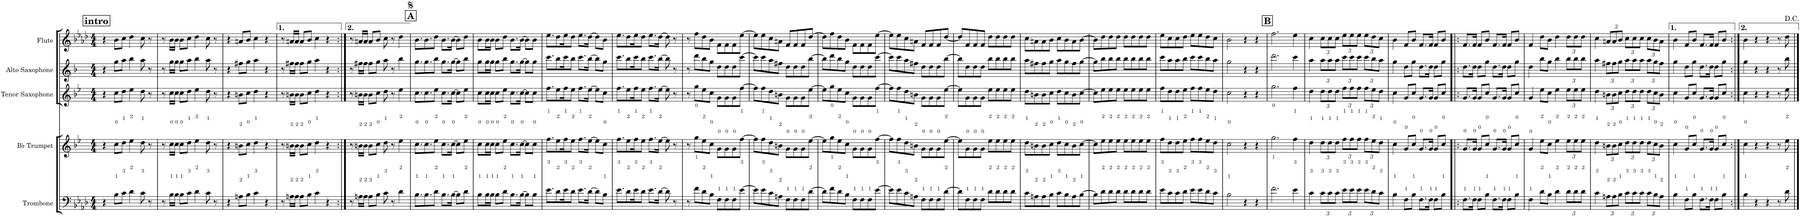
**kern	**kern	**kern	**kern	**kern
*part5	*part4	*part3	*part2	*part1
*staff5	*staff4	*staff3	*staff2	*staff1
*I"Trombone	*I"Bb Trumpet	*I"Tenor Saxophone	*I"Alto Saxophone	*I"Flute
*I'Tbn.	*I'Bb Tpt.	*I'T. Sax.	*I'A. Sax.	*I'Fl.
*clefF4	*clefG2	*clefG2	*clefG2	*clefG2
*	*Trd1c2	*Trd8c14	*Trd5c9	*
*k[b-e-a-d-]	*k[b-e-]	*k[b-e-]	*k[b-]	*k[b-e-a-d-]
*M4/4	*M4/4	*M4/4	*M4/4	*M4/4
!!LO:REH:place=s1:a:B:cj:fs=14:t=intro
=1	=1	=1	=1	=1
4r	4r	4r	4r	4r
8B-\L	8cc\L	8cc\L	8gg\L	8b-\L
8c\J	8dd\J	8dd\J	8aa\J	8cc\J
4d-\	4ee-\	4ee-\	4bb-\	4dd-\
8c\	8dd\	8dd\	8aa\	8cc\
8r	8r	8r	8r	8r
=2	=2	=2	=2	=2
8r	8r	8r	8r	8r
16B-\LL	16cc\LL	16cc\LL	16gg\LL	16b-\LL
16B-\JJ	16cc\JJ	16cc\JJ	16gg\JJ	16b-\JJ
8B-\L	8cc\L	8cc\L	8gg\L	8b-\L
8c\J	8dd\J	8dd\J	8aa\J	8cc\J
4d-\	4ee-\	4ee-\	4bb-\	4dd-\
8c\	8dd\	8dd\	8aa\	8cc\
8r	8r	8r	8r	8r
=3	=3	=3	=3	=3
4r	4r	4r	4r	4r
8An\L	8bn\L	8bn\L	8ff#X\L	8an/L
8B-\J	8cc\J	8cc\J	8gg\J	8b-/J
4c\	4dd\	4dd\	4aa\	4cc\
4r	4r	4r	4r	4r
=4	=4	=4	=4	=4
8r	8r	8r	8r	8r
16An\LL	16bn\LL	16bn\LL	16ff#X\LL	16an/LL
16A\JJ	16b\JJ	16b\JJ	16ff#\JJ	16a/JJ
8A\L	8b\L	8b\L	8ff#\L	8a/L
8B-\J	8cc\J	8cc\J	8gg\J	8b-/J
4c\	4dd\	4dd\	4aa\	4cc\
4r	4r	4r	4r	4r
=5:|!	=5:|!	=5:|!	=5:|!	=5:|!
8r	8r	8r	8r	8r
16An\LL	16bn\LL	16bn\LL	16ff#X\LL	16an/LL
16A\JJ	16b\JJ	16b\JJ	16ff#\JJ	16a/JJ
8A\L	8b\L	8b\L	8ff#\L	8a/L
8B-\J	8cc\J	8cc\J	8gg\J	8b-/J
8c\	8dd\	8dd\	8aa\	8cc\
8r	8r	8r	8r	8r
4d-\	4ee-\	4ee-\	4bb-\	4dd-\
!!LO:REH:place=s1:a:B:cj:fs=14:t=A
=6	=6	=6	=6	=6
8.B-\L	8.cc\L	8.cc\L	8.gg\L	8.b-\L
8.B-\	8.cc\	8.cc\	8.gg\	8.b-\
8d-\J	8ee-\J	8ee-\J	8bb-\J	8dd-\J
8.B-\L	8.cc\L	8.cc\L	8.gg\L	8.b-\L
[16B-\Jk	[16cc\Jk	[16cc\Jk	[16gg\Jk	[16b-\Jk
8B-\L]	8cc\L]	8cc\L]	8gg\L]	8b-\L]
8d-\J	8ee-\J	8ee-\J	8bb-\J	8dd-\J
=7	=7	=7	=7	=7
8B-\L	8cc\L	8cc\L	8gg\L	8b-\L
16B-\L	16cc\L	16cc\L	16gg\L	16b-\L
16B-\JJ	16cc\JJ	16cc\JJ	16gg\JJ	16b-\JJ
8B-\L	8cc\L	8cc\L	8gg\L	8b-\L
8d-\J	8ee-\J	8ee-\J	8bb-\J	8dd-\J
8.B-\L	8.cc\L	8.cc\L	8.gg\L	8.b-\L
[16B-\Jk	[16cc\Jk	[16cc\Jk	[16gg\Jk	[16b-\Jk
8B-\L]	8cc\L]	8cc\L]	8gg\L]	8b-\L]
8B-\J	8cc\J	8cc\J	8gg\J	8b-\J
=8	=8	=8	=8	=8
8.e-\L	8.ff\L	8.ff\L	8.ccc\L	8.ee-\L
8d-\	8ee-\	8ee-\	8bb-\	8dd-\
16e-\K	16ff\K	16ff\K	16ccc\K	16ee-\K
8d-\J	8ee-\J	8ee-\J	8bb-\J	8dd-\J
8.e-\L	8.ff\L	8.ff\L	8.ccc\L	8.ee-\L
[16d-\Jk	[16ee-\Jk	[16ee-\Jk	[16bb-\Jk	[16dd-\Jk
8d-\L]	8ee-\L]	8ee-\L]	8bb-\L]	8dd-\L]
8B-\J	8cc\J	8cc\J	8gg\J	8b-\J
=9	=9	=9	=9	=9
8.e-\L	8.ff\L	8.ff\L	8.ccc\L	8.ee-\L
8d-\	8ee-\	8ee-\	8bb-\	8dd-\
16e-\K	16ff\K	16ff\K	16ccc\K	16ee-\K
8d-\J	8ee-\J	8ee-\J	8bb-\J	8dd-\J
8.e-\L	8.ff\L	8.ff\L	8.ccc\L	8.ee-\L
[16d-\Jk	[16ee-\Jk	[16ee-\Jk	[16bb-\Jk	[16dd-\Jk
8d-\]	8ee-\]	8ee-\]	8bb-\]	8dd-\]
8r	8r	8r	8r	8r
=10	=10	=10	=10	=10
8r	8r	8r	8r	8r
8f\L	8gg\L	8gg\L	8ddd\L	8ff\L
8d-\	8ee-\	8ee-\	8bb-\	8dd-\
8B-\J	8cc\J	8cc\J	8gg\J	8b-\J
8F\L	8g\L	8g\L	8dd\L	8f\L
8F\	8g\	8g\	8dd\	8f\
8F\	8g\	8g\	8dd\	8f\
[8e-\J	[8ff\J	[8ff\J	[8ccc\J	[8ee-\J
=11	=11	=11	=11	=11
8e-\L]	8ff\L]	8ff\L]	8ccc\L]	8ee-\L]
8e-\	8ff\	8ff\	8ccc\	8ee-\
8c\	8dd\	8dd\	8aa\	8cc\
8An\J	8bn\J	8bn\J	8ff#X\J	8an\J
8F\L	8g\L	8g\L	8dd\L	8f/L
8F\	8g\	8g\	8dd\	8f/
8F\	8g\	8g\	8dd\	8f/
[8d-\J	[8ee-\J	[8ee-\J	[8bb-\J	[8dd-/J
=12	=12	=12	=12	=12
8d-\L]	8ee-\L]	8ee-\L]	8bb-\L]	8dd-\L]
8f\	8gg\	8gg\	8ddd\	8ff\
8d-\	8ee-\	8ee-\	8bb-\	8dd-\
8B-\J	8cc\J	8cc\J	8gg\J	8b-\J
8F\L	8g\L	8g\L	8dd\L	8f\L
8F\	8g\	8g\	8dd\	8f\
8F\	8g\	8g\	8dd\	8f\
[8e-\J	[8ff\J	[8ff\J	[8ccc\J	[8ee-\J
=13	=13	=13	=13	=13
8e-\L]	8ff\L]	8ff\L]	8ccc\L]	8ee-\L]
8e-\	8ff\	8ff\	8ccc\	8ee-\
8c\	8dd\	8dd\	8aa\	8cc\
8An\J	8bn\J	8bn\J	8ff#X\J	8an\J
8F\L	8g\L	8g\L	8dd\L	8f/L
8F\	8g\	8g\	8dd\	8f/
8F\	8g\	8g\	8dd\	8f/
[8d-\J	[8ee-\J	[8ee-\J	[8bb-\J	[8dd-/J
=14	=14	=14	=14	=14
8d-\L]	8ee-\L]	8ee-\L]	8bb-\L]	8dd-/L]
8F\	8g\	8g\	8dd\	8f/
8F\	8g\	8g\	8dd\	8f/
8F\J	8g\J	8g\J	8dd\J	8f/J
8d-\L	8ee-\L	8ee-\L	8bb-\L	8dd-\L
8d-\	8ee-\	8ee-\	8bb-\	8dd-\
8d-\	8ee-\	8ee-\	8bb-\	8dd-\
8d-\J	8ee-\J	8ee-\J	8bb-\J	8dd-\J
=15	=15	=15	=15	=15
8c\L	8dd\L	8dd\L	8aa\L	8cc\L
8An\	8bn\	8bn\	8ff#X\	8an\
8A\	8b\	8b\	8ff#\	8a\
8B-\J	8cc\J	8cc\J	8gg\J	8b-\J
8c\L	8dd\L	8dd\L	8aa\L	8cc\L
8B-\	8cc\	8cc\	8gg\	8b-\
8A\	8b\	8b\	8ff#\	8a\
[8B-\J	[8cc\J	[8cc\J	[8gg\J	[8b-\J
=16	=16	=16	=16	=16
8B-\L]	8cc\L]	8cc\L]	8gg\L]	8b-\L]
8d-\	8ee-\	8ee-\	8bb-\	8dd-\
8d-\	8ee-\	8ee-\	8bb-\	8dd-\
8d-\J	8ee-\J	8ee-\J	8bb-\J	8dd-\J
8d-\L	8ee-\L	8ee-\L	8bb-\L	8dd-\L
8d-\	8ee-\	8ee-\	8bb-\	8dd-\
8d-\	8ee-\	8ee-\	8bb-\	8dd-\
8d-\J	8ee-\J	8ee-\J	8bb-\J	8dd-\J
=17	=17	=17	=17	=17
8e-\L	8ff\L	8ff\L	8ccc\L	8ee-\L
8c\	8dd\	8dd\	8aa\	8cc\
8c\	8dd\	8dd\	8aa\	8cc\
8d-\J	8ee-\J	8ee-\J	8bb-\J	8dd-\J
8e-\L	8ff\L	8ff\L	8ccc\L	8ee-\L
8e-\	8ff\	8ff\	8ccc\	8ee-\
8d-\	8ee-\	8ee-\	8bb-\	8dd-\
8c\J	8dd\J	8dd\J	8aa\J	8cc\J
=18	=18	=18	=18	=18
2B-\	2cc\	2cc\	2gg\	2b-\
4r	4r	4r	4r	4r
4r	4r	4r	4r	4r
!!LO:REH:place=s1:a:B:cj:fs=14:t=B
=19	=19	=19	=19	=19
2.f\	2.gg\	2.gg\	2.ddd\	2.ff\
4e-\	4ff\	4ff\	4ccc\	4ee-\
=20	=20	=20	=20	=20
4c\	4dd\	4dd\	4aa\	4cc\
*Xbrackettup	*Xbrackettup	*Xbrackettup	*Xbrackettup	*Xbrackettup
12c\L	12dd\L	12dd\L	12aa\L	12cc\L
12c\	12dd\	12dd\	12aa\	12cc\
12c\J	12dd\J	12dd\J	12aa\J	12cc\J
12e-\L	12ff\L	12ff\L	12ccc\L	12ee-\L
12e-\	12ff\	12ff\	12ccc\	12ee-\
12e-\J	12ff\J	12ff\J	12ccc\J	12ee-\J
12e-\L	12ff\L	12ff\L	12ccc\L	12ee-\L
12d-\	12ee-\	12ee-\	12bb-\	12dd-\
12c\J	12dd\J	12dd\J	12aa\J	12cc\J
=21	=21	=21	=21	=21
4B-\	4cc\	4cc\	4gg\	4b-\
8F\L	8g/L	8g/L	8dd\L	8f/L
8B-\J	8cc/J	8cc/J	8gg\J	8b-/J
8.F\L	8.g/L	8.g/L	8.dd\L	8.f/L
16F\Jk	16g/Jk	16g/Jk	16dd\Jk	16f/Jk
8F\L	8g/L	8g/L	8dd\L	8f/L
8B-\J	8cc/J	8cc/J	8gg\J	8b-/J
=22!|:	=22!|:	=22!|:	=22!|:	=22!|:
8.F\L	8.g/L	8.g/L	8.dd\L	8.f/L
16F\Jk	16g/Jk	16g/Jk	16dd\Jk	16f/Jk
8F\L	8g/L	8g/L	8dd\L	8f/L
8B-\J	8cc/J	8cc/J	8gg\J	8b-/J
8.F\L	8.g/L	8.g/L	8.dd\L	8.f/L
16F\Jk	16g/Jk	16g/Jk	16dd\Jk	16f/Jk
8F\L	8g/L	8g/L	8dd\L	8f/L
8B-\J	8cc/J	8cc/J	8gg\J	8b-/J
=23	=23	=23	=23	=23
4F\	4g/	4g/	4dd\	4f/
8d-\L	8ee-\L	8ee-\L	8bb-\L	8dd-\L
8B-\J	8cc\J	8cc\J	8gg\J	8b-\J
4d-\	4ee-\	4ee-\	4bb-\	4dd-\
12d-\L	12ee-\L	12ee-\L	12bb-\L	12dd-\L
12d-\	12ee-\	12ee-\	12bb-\	12dd-\
12d-\J	12ee-\J	12ee-\J	12bb-\J	12dd-\J
=24	=24	=24	=24	=24
4c\	4dd\	4dd\	4aa\	4cc\
12An\L	12bn\L	12bn\L	12ff#X\L	12an/L
12A\	12b\	12b\	12ff#\	12a/
12B-\J	12cc\J	12cc\J	12gg\J	12b-/J
12c\L	12dd\L	12dd\L	12aa\L	12cc\L
12c\	12dd\	12dd\	12aa\	12cc\
12c\J	12dd\J	12dd\J	12aa\J	12cc\J
12c\L	12dd\L	12dd\L	12aa\L	12cc\L
12B-\	12cc\	12cc\	12gg\	12b-\
12A\J	12b\J	12b\J	12ff#\J	12a\J
=25	=25	=25	=25	=25
4B-\	4cc\	4cc\	4gg\	4b-\
8F\L	8g/L	8g/L	8dd\L	8f/L
8B-\J	8cc/J	8cc/J	8gg\J	8b-/J
8.F\L	8.g/L	8.g/L	8.dd\L	8.f/L
16F\Jk	16g/Jk	16g/Jk	16dd\Jk	16f/Jk
8F\L	8g/L	8g/L	8dd\L	8f/L
8B-\J	8cc/J	8cc/J	8gg\J	8b-/J
=26:|!	=26:|!	=26:|!	=26:|!	=26:|!
4B-\	4cc\	4cc\	4gg\	4b-\
4r	4r	4r	4r	4r
4r	4r	4r	4r	4r
8r	8r	8r	8r	8r
8d-\	8ee-\	8ee-\	8bb-\	8dd-\
==	==	==	==	==
*-	*-	*-	*-	*-
